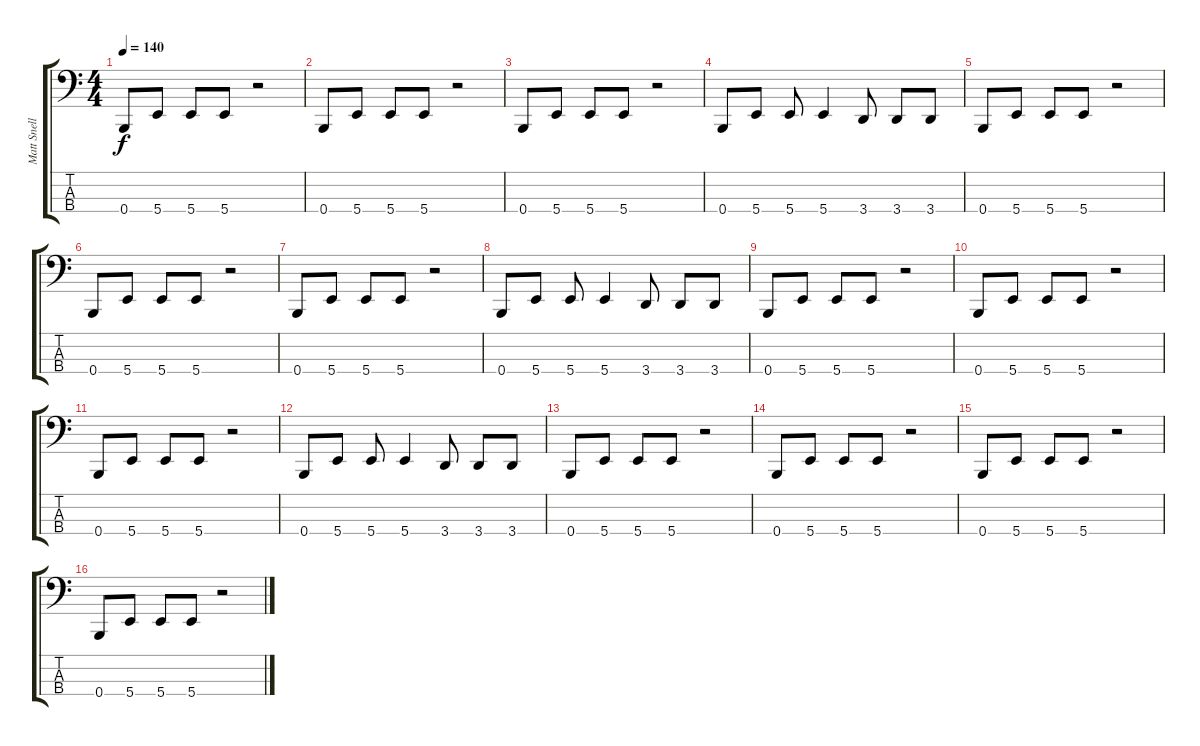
\track ("Matt Snell" "Matt Snell") {instrument electricbassfinger}
\staff {score tabs}
\tuning (E2 B1 Gb1 B0) {hide}
\ts (4 4)
\tempo 140
\clef f4
\ks c
0.4.8{dy f} 5.4.8 5.4.8 5.4.8 r.2 |
0.4.8 5.4.8 5.4.8 5.4.8 r.2 |
0.4.8 5.4.8 5.4.8 5.4.8 r.2 |
0.4.8 5.4.8 5.4.8 5.4.4 3.4.8 3.4.8 3.4.8 |
0.4.8 5.4.8 5.4.8 5.4.8 r.2 |
0.4.8 5.4.8 5.4.8 5.4.8 r.2 |
0.4.8 5.4.8 5.4.8 5.4.8 r.2 |
0.4.8 5.4.8 5.4.8 5.4.4 3.4.8 3.4.8 3.4.8 |
0.4.8 5.4.8 5.4.8 5.4.8 r.2 |
0.4.8 5.4.8 5.4.8 5.4.8 r.2 |
0.4.8 5.4.8 5.4.8 5.4.8 r.2 |
0.4.8 5.4.8 5.4.8 5.4.4 3.4.8 3.4.8 3.4.8 |
0.4.8 5.4.8 5.4.8 5.4.8 r.2 |
0.4.8 5.4.8 5.4.8 5.4.8 r.2 |
0.4.8 5.4.8 5.4.8 5.4.8 r.2 |
0.4.8 5.4.8 5.4.8 5.4.8 r.2
